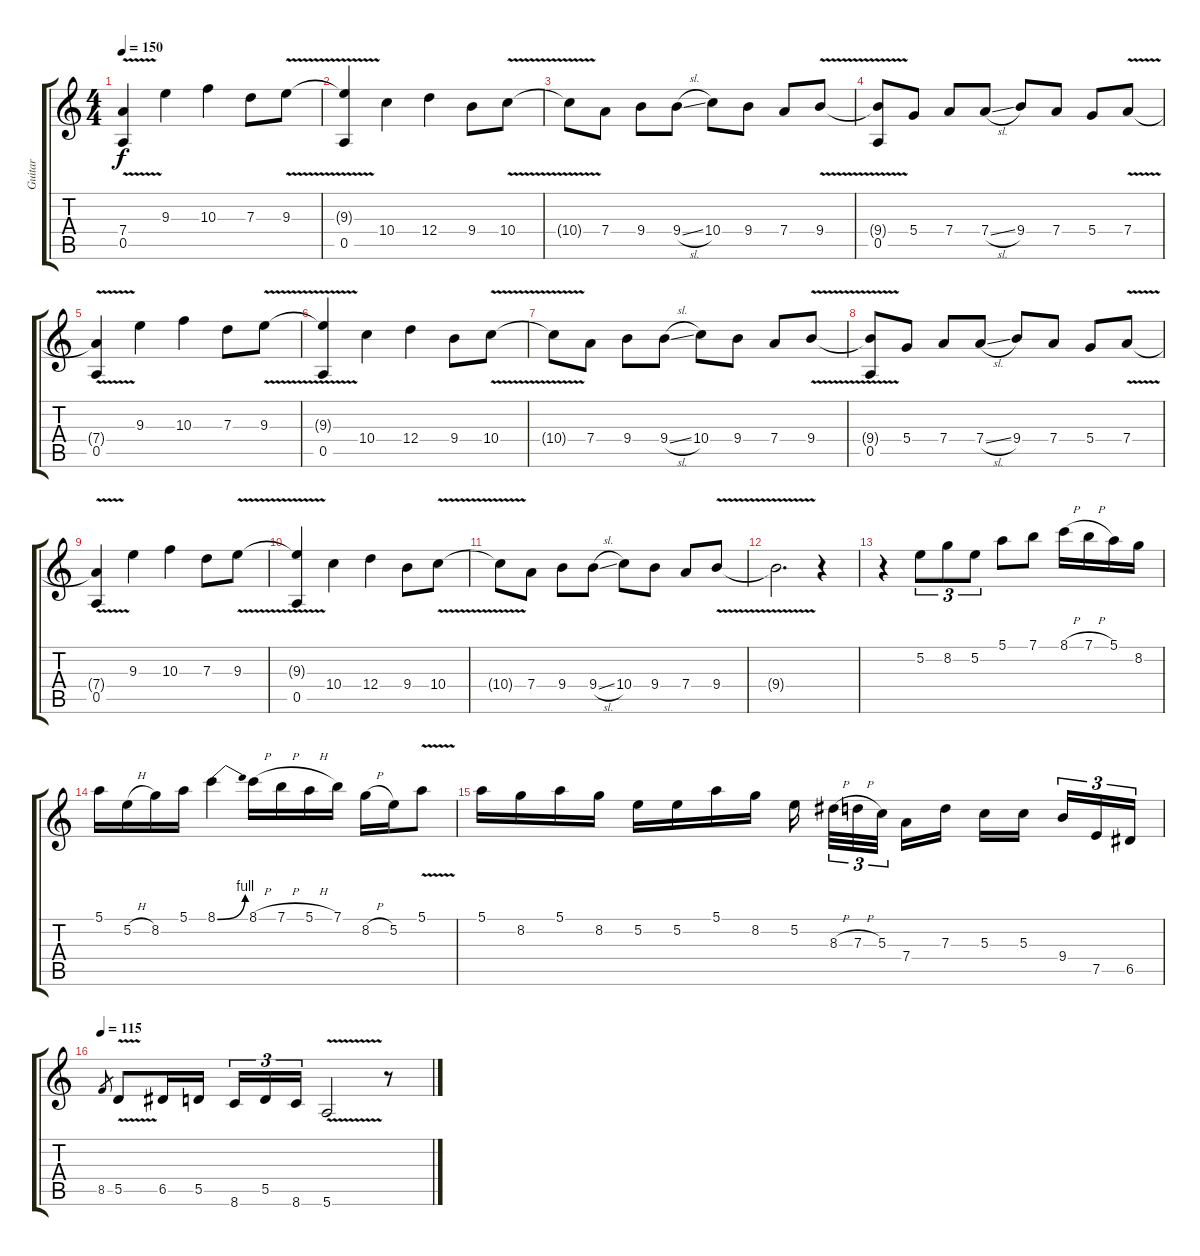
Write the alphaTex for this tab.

\track ("Guitar" "Guitar") {instrument distortionguitar}
\staff {score tabs}
\tuning (E4 B3 G3 D3 A2 E2) {hide}
\ts (4 4)
\tempo 150
\clef g2
\ks c
(7.4{t} 0.5{v}).4{dy f} 9.3.4 10.3.4 7.3.8 9.3{v}.8 |
(9.3{t} 0.5{v}).4 10.4.4 12.4.4 9.4.8 10.4{v}.8 |
10.4{t}.8 7.4.8 9.4.8 9.4{sl}.8 10.4.8 9.4.8 7.4.8 9.4{v}.8 |
(9.4{t} 0.5{v}).8 5.4.8 7.4.8 7.4{sl}.8 9.4.8 7.4.8 5.4.8 7.4{v}.8 |
(7.4{t} 0.5{v}).4 9.3.4 10.3.4 7.3.8 9.3{v}.8 |
(9.3{t} 0.5{v}).4 10.4.4 12.4.4 9.4.8 10.4{v}.8 |
10.4{t}.8 7.4.8 9.4.8 9.4{sl}.8 10.4.8 9.4.8 7.4.8 9.4{v}.8 |
(9.4{t} 0.5{v}).8 5.4.8 7.4.8 7.4{sl}.8 9.4.8 7.4.8 5.4.8 7.4{v}.8 |
(7.4{t} 0.5{v}).4 9.3.4 10.3.4 7.3.8 9.3{v}.8 |
(9.3{t} 0.5{v}).4 10.4.4 12.4.4 9.4.8 10.4{v}.8 |
10.4{t}.8 7.4.8 9.4.8 9.4{sl}.8 10.4.8 9.4.8 7.4.8 9.4{v}.8 |
9.4{t}.2{d} r.4 |
r.4 5.2.8{tu (3 2)} 8.2.8{tu (3 2)} 5.2.8{tu (3 2)} 5.1.8 7.1.8 8.1{h}.16 7.1{h}.16 5.1.16 8.2.16 |
5.1.16 5.2{h}.16 8.2.16 5.1.16 8.1{be (bend 0 0 60 4)}.4 8.1{h}.16 7.1{h}.16 5.1{h}.16 7.1.16 8.2{h}.16 5.2.16 5.1{v}.8 |
5.1.16 8.2.16 5.1.16 8.2.16 5.2.16 5.2.16 5.1.16 8.2.16 5.2.16{beam splitsecondary} 8.3{h}.32{tu (3 2)} 7.3{h}.32{tu (3 2)} 5.3.32{tu (3 2) beam splitsecondary} 7.4.16 7.3.16 5.3.16 5.3.16{beam splitsecondary} 9.4.16{tu (3 2)} 7.5.16{tu (3 2)} 6.5.16{tu (3 2)} |
\tempo 115
8.5.8{gr} 5.5{v}.8 6.5.16 5.5.16 8.6.16{tu (3 2)} 5.5.16{tu (3 2)} 8.6.16{tu (3 2)} 5.6{v}.2 r.8
